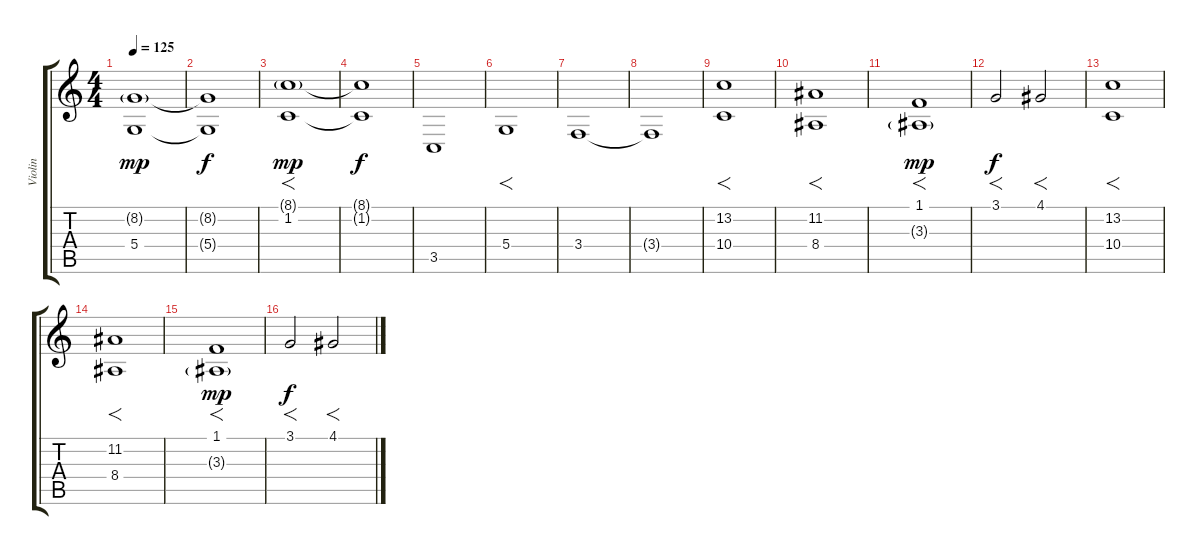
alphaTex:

\track ("Violin" "Violin") {instrument violin}
\staff {score tabs}
\tuning (E4 B3 G3 D3 A2 E2) {hide}
\ts (4 4)
\tempo 125
\clef g2
\ks c
(8.2{g} 5.4).1{dy mp} |
(8.2{t} 5.4{t}).1{dy f} |
(8.1{g} 1.2).1{f dy mp} |
(8.1{t} 1.2{t}).1{dy f} |
3.5.1 |
5.4.1{f} |
3.4.1 |
3.4{t}.1 |
(13.2 10.4).1{f} |
(11.2 8.4).1{f} |
(1.1 3.3{g}).1{f dy mp} |
3.1.2{f dy f} 4.1.2{f} |
(13.2 10.4).1{f} |
(11.2 8.4).1{f} |
(1.1 3.3{g}).1{f dy mp} |
3.1.2{f dy f} 4.1.2{f}
